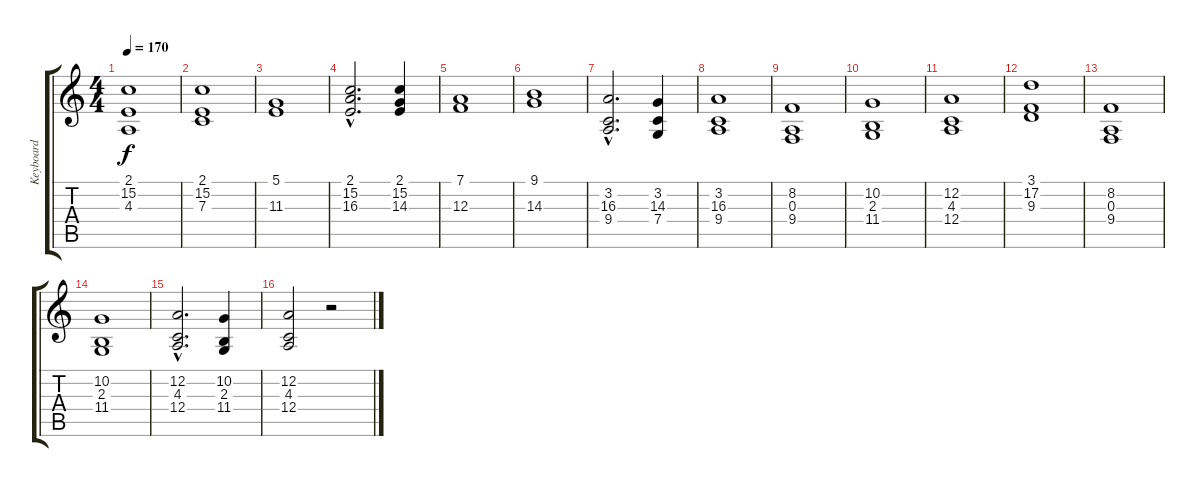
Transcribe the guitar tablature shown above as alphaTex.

\track ("Keyboard" "Keyboard") {instrument stringensemble1}
\staff {score tabs}
\tuning (D4 A3 F3 C3 G2 D2) {hide}
\ts (4 4)
\tempo 170
\clef g2
\ks c
(2.1 15.2 4.3).1{dy f volume 12} |
(2.1 15.2 7.3).1 |
(5.1 11.3).1 |
(2.1{hac} 15.2{hac} 16.3{hac}).2{d} (2.1 15.2 14.3).4 |
(7.1 12.3).1 |
(9.1 14.3).1 |
(3.2{hac} 16.3{hac} 9.4{hac}).2{d} (3.2 14.3 7.4).4 |
(3.2 16.3 9.4).1 |
(8.2 0.3 9.4).1 |
(10.2 2.3 11.4).1 |
(12.2 4.3 12.4).1 |
(3.1 17.2 9.3).1 |
(8.2 0.3 9.4).1 |
(10.2 2.3 11.4).1 |
(12.2{hac} 4.3{hac} 12.4{hac}).2{d} (10.2 2.3 11.4).4 |
(12.2 4.3 12.4).2 r.2
